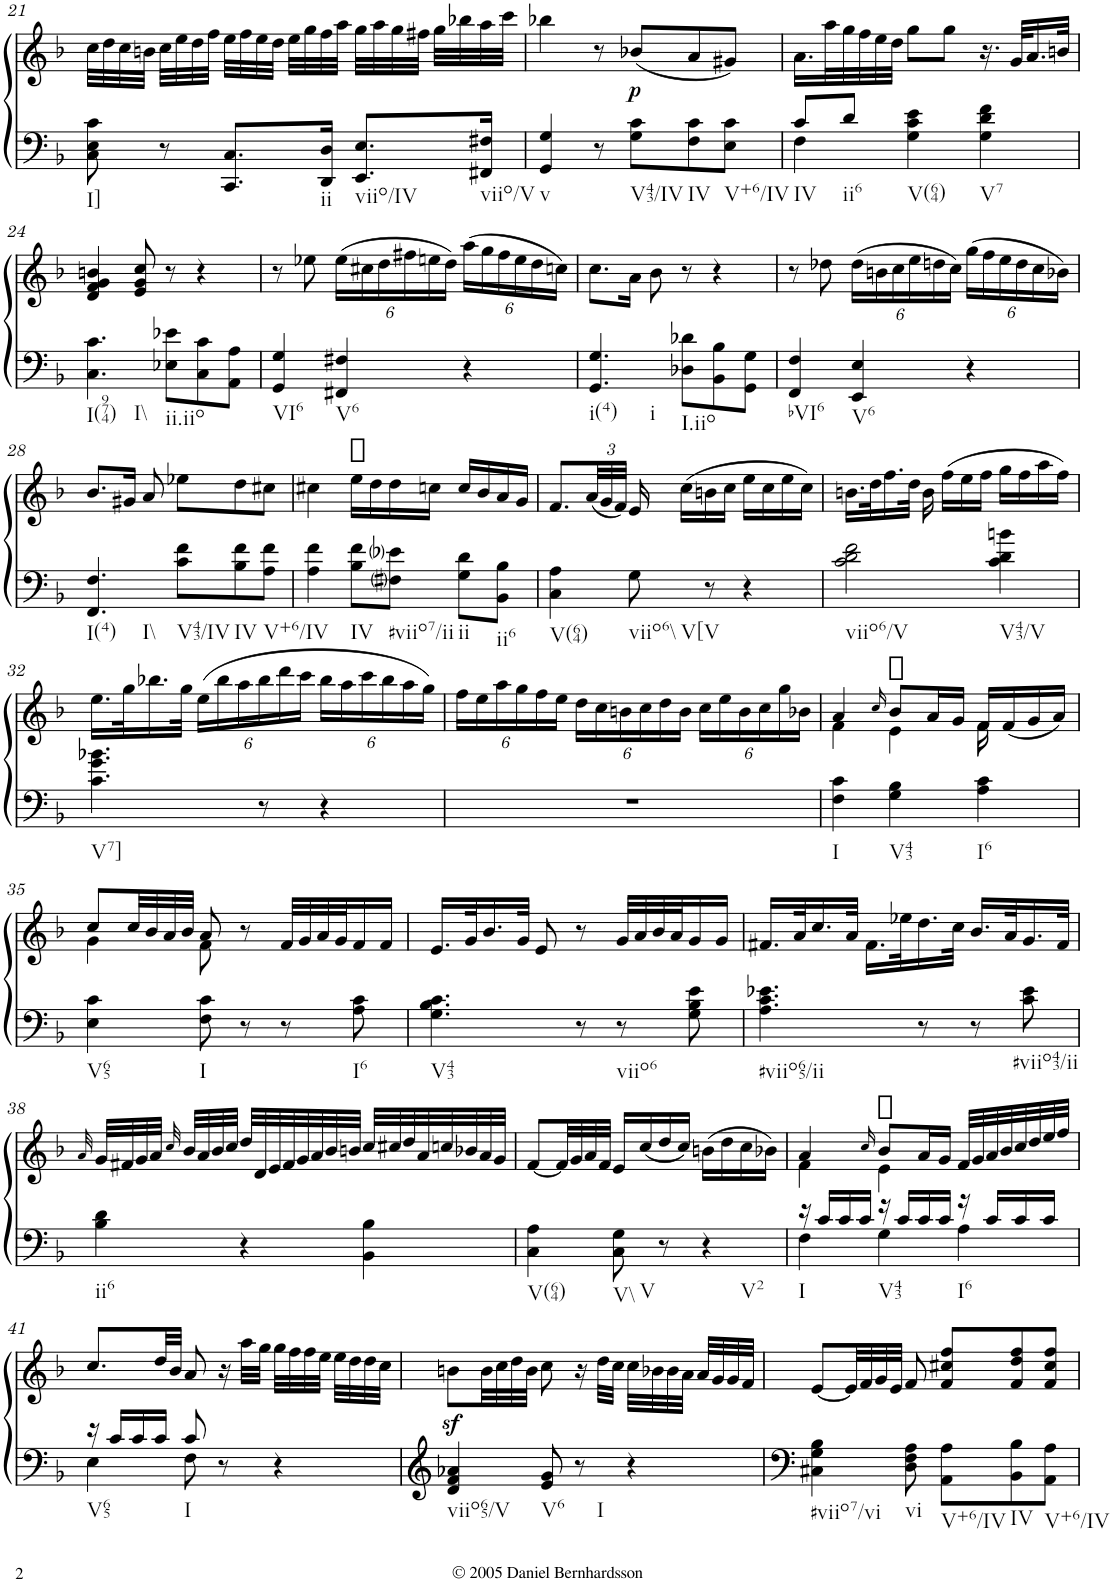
**kern	**kern	**dynam
*part1	*part1	*part1
*staff2	*staff1	*staff1/2
*I"Piano	*	*
*I'Pno.	*	*
!!LO:PB:g=z
*clefF4	*clefG2	*
*k[b-]	*k[b-]	*
*F:	*F:	*
*M3/4	*M3/4	*
=21	=21	=21
!LO:TX:b:t=I]	!	!
8C\ 8E\ 8c\	32cc\LLL	.
.	32dd\	.
.	32cc\	.
.	32bn\JJJ	.
8r	32cc\LLL	.
.	32ee\	.
.	32dd\	.
.	32ff\JJJ	.
8.CC/ 8.C/L	32ee\LLL	.
.	32ff\	.
.	32ee\	.
.	32dd\JJJ	.
.	32ee\LLL	.
.	32gg\	.
!LO:TX:b:t=ii	!	!
16DD/ 16D/Jk	32ff\	.
.	32aa\JJJ	.
!LO:TX:b:t=viio/IV	!	!
8.EE/ 8.E/L	32gg\LLL	.
.	32aa\	.
.	32gg\	.
.	32ff#X\JJJ	.
.	32gg\LLL	.
.	32bb-X\	.
!LO:TX:b:t=viio/V	!	!
16FF#X/ 16F#X/Jk	32aa\	.
.	32ccc\JJJ	.
=22	=22	=22
!LO:TX:b:t=v	!	!
4GG/ 4G/	4bb-X\	.
8r	8r	.
!LO:TX:b:t=V43/IV	!	!
!	!	!LO:DY:b
8G\ 8c\L	(8b-X/L	p
!LO:TX:b:t=IV	!	!
8F\ 8c\	8a/	.
!LO:TX:b:t=V+6/IV	!	!
8E\ 8c\J	8g#X/J)	.
=23	=23	=23
*^	*	*
!LO:TX:b:t=IV	!	!	!
8c/L	4F\	16.a\LL	.
.	.	32aa\L	.
!LO:TX:b:t=ii6	!	!	!
8d/J	.	32gg\	.
.	.	32ff\	.
.	.	32ee\	.
.	.	32dd\JJJ	.
!LO:TX:b:t=V(64)	!	!	!
4G\ 4c\ 4e\	4ryy	8gg\L	.
.	.	8gg\J	.
!LO:TX:b:t=V7	!	!	!
4G\ 4d\ 4f\	4ryy	16.r	.
.	.	32g/KLL	.
.	.	16.a/	.
.	.	32bn/JJk	.
*v	*v	*	*
!!LO:LB:g=z
=24	=24	=24
!LO:TX:b:t=I(974)	!	!
!LO:TX:b:t=I\\	!	!
4.C\ 4.c\	4d/ 4f/ 4g/ 4bn/	.
.	8e/ 8g/ 8cc/	.
!LO:TX:b:t=ii.iio	!	!
8E-X\ 8e-X\L	8r	.
8C\ 8c\	4r	.
8AA\ 8A\J	.	.
=25	=25	=25
!LO:TX:b:t=VI6	!	!
4GG/ 4G/	8r	.
.	8ee-X\	.
*	*Xbrackettup	*
!LO:TX:b:t=V6	!	!
4FF#X/ 4F#X/	(24ee-\LL	.
.	24cc#X\	.
.	24dd\	.
.	24ff#X\	.
.	24een\	.
.	24dd\JJ)	.
4r	(24aa\LL	.
.	24gg\	.
.	24ff#\	.
.	24ee\	.
.	24dd\	.
.	24ccn\JJ)	.
=26	=26	=26
!LO:TX:b:t=i(4)	!	!
!LO:TX:b:t=i	!	!
4.GG/ 4.G/	8.cc\L	.
.	16a\Jk	.
.	8b-\	.
!LO:TX:b:t=I.iio	!	!
8D-X\ 8d-X\L	8r	.
8BB-\ 8B-\	4r	.
8GG\ 8G\J	.	.
=27	=27	=27
!LO:TX:b:t=bVI6	!	!
4FF/ 4F/	8r	.
.	8dd-X\	.
!LO:TX:b:t=V6	!	!
4EE/ 4E/	(24dd-\LL	.
.	24bn\	.
.	24cc\	.
.	24ee\	.
.	24ddn\	.
.	24cc\JJ)	.
4r	(24gg\LL	.
.	24ff\	.
.	24ee\	.
.	24dd\	.
.	24cc\	.
.	24b-X\JJ)	.
!!LO:LB:g=z
=28	=28	=28
!LO:TX:b:t=I(4)	!	!
!LO:TX:b:t=I\\	!	!
4.FF/ 4.F/	8.b-/L	.
.	16g#X/Jk	.
.	8a/	.
!LO:TX:b:t=V43/IV	!	!
8c\ 8f\L	8ee-X\L	.
!LO:TX:b:t=IV	!	!
8B-\ 8f\	8dd\	.
!LO:TX:b:t=V+6/IV	!	!
8A\ 8f\J	8cc#X\J	.
=29	=29	=29
4A\ 4f\	4cc#X\	.
!LO:TX:b:t=IV	!	!
8B-\ 8f\L	16ee\LL	.
.	16dd\	.
!LO:TX:b:t=#viio7/ii	!	!
8F#i\ 8e-i\J	16dd\	.
.	16ccn\JJ	.
!LO:TX:b:t=ii	!	!
8G\ 8d\L	16cc/LL	.
.	16b-/	.
!LO:TX:b:t=ii6	!	!
8BB-\ 8B-\J	16a/	.
.	16g/JJ	.
=30	=30	=30
!LO:TX:b:t=V(64)	!	!
4C\ 4A\	8.f/L	.
.	(48a/LL	.
.	48g/	.
.	48f/JJJ)	.
!LO:TX:b:t=viio6\\	!	!
!LO:TX:b:t=V[V	!	!
8G\	16e/	.
.	(16cc\LL	.
8r	16bn\	.
.	16cc\JJ	.
4r	16ee\LL	.
.	16cc\	.
.	16ee\	.
.	16cc\JJ)	.
=31	=31	=31
!LO:TX:b:t=viio6/V	!	!
2c\ 2d\ 2f\	16.bn\LL	.
.	32dd\K	.
.	16.ff\	.
.	32dd\JJk	.
.	16b\	.
.	(16ff\LL	.
.	16ee\	.
.	16ff\JJ	.
!LO:TX:b:t=V43/V	!	!
4c\ 4d\ 4bn\	16gg\LL	.
.	16ff\	.
.	16aa\	.
.	16ff\JJ)	.
!!LO:LB:g=z
=32	=32	=32
!LO:TX:b:t=V7]	!	!
4.c\ 4.g\ 4.b-X\	16.ee\LL	.
.	32gg\K	.
.	16.bb-X\	.
.	32gg\JJk	.
.	(24ee\LL	.
.	24bb-\	.
.	24aa\	.
8r	24bb-\	.
.	24ddd\	.
.	24ccc\JJ	.
4r	24bb-\LL	.
.	24aa\	.
.	24ccc\	.
.	24bb-\	.
.	24aa\	.
.	24gg\JJ)	.
=33	=33	=33
2.r	24ff\LL	.
.	24ee\	.
.	24aa\	.
.	24gg\	.
.	24ff\	.
.	24ee\JJ	.
.	24dd\LL	.
.	24cc\	.
.	24bn\	.
.	24cc\	.
.	24dd\	.
.	24b\JJ	.
.	24cc\LL	.
.	24ee\	.
.	24b\	.
.	24cc\	.
.	24gg\	.
.	24b-X\JJ	.
=34	=34	=34
*	*^	*
!LO:TX:b:t=I	!	!	!
4F\ 4c\	4a/	4f\	.
.	16qcc/	.	.
!LO:TX:b:t=V43	!	!	!
4G\ 4B-\	8b-/L	4e\	.
.	16a/L	.	.
.	16g/JJ	.	.
!LO:TX:b:t=I6	!	!	!
4A\ 4c\	16f/LL	16f\	.
.	(16f/	16ryy	.
.	16g/	8ryy	.
.	16a/JJ)	.	.
!!LO:LB:g=z	!!
=35	=35	=35	=35
!LO:TX:b:t=V65	!	!	!
4E\ 4c\	8cc/L	4g\	.
.	32cc/LL	.	.
.	32b-/	.	.
.	32a/	.	.
.	32b-/JJJ	.	.
!LO:TX:b:t=I	!	!	!
8F\ 8c\	8a/	8f\	.
8r	8r	8ryy	.
8r	32f/LLL	4ryy	.
.	32g/	.	.
.	32a/	.	.
.	32g/J	.	.
!LO:TX:b:t=I6	!	!	!
8A\ 8c\	16f/	.	.
.	16f/JJ	.	.
*	*v	*v	*
=36	=36	=36
!LO:TX:b:t=V43	!	!
4.G\ 4.B-\ 4.c\	16.e/LL	.
.	32g/K	.
.	16.b-/	.
.	32g/JJk	.
.	8e/	.
8r	8r	.
!LO:TX:b:t=viio6	!	!
8r	32g/LLL	.
.	32a/	.
.	32b-/	.
.	32a/J	.
8G\ 8B-\ 8e\	16g/	.
.	16g/JJ	.
=37	=37	=37
!LO:TX:b:t=#viio65/ii	!	!
4.A\ 4.c\ 4.e-X\	16.f#X/LL	.
.	32a/K	.
.	16.cc/	.
.	32a/JJk	.
.	16.f#\LL	.
.	32ee-X\K	.
8r	16.dd\	.
.	32cc\JJk	.
8r	16.b-/LL	.
.	32a/K	.
!LO:TX:b:t=#viio43/ii	!	!
8c\ 8e-\	16.g/	.
.	32f#/JJk	.
!!LO:LB:g=z
=38	=38	=38
.	32qa/	.
!LO:TX:b:t=ii6	!	!
4B-\ 4d\	32g/LLL	.
.	32f#X/	.
.	32g/	.
.	32a/JJJ	.
.	32qcc/	.
.	32b-/LLL	.
.	32a/	.
.	32b-/	.
.	32cc/JJJ	.
4r	32dd/LLL	.
.	32d/	.
.	32e/	.
.	32f#/	.
.	32g/	.
.	32a/	.
.	32b-/	.
.	32bn/JJJ	.
4BB-\ 4B-\	32cc/LLL	.
.	32cc#X/	.
.	32dd/	.
.	32a/	.
.	32ccn/	.
.	32b-X/	.
.	32a/	.
.	32g/JJJ	.
=39	=39	=39
!LO:TX:b:t=V(64)	!	!
4C\ 4A\	[<8f/L	.
.	32f/LL]	.
.	32g/	.
.	32a/	.
.	32f/JJJ	.
!LO:TX:b:t=V\\	!	!
!LO:TX:b:t=V	!	!
8C\ 8G\	16e/LL	.
.	(16cc/	.
8r	16dd/	.
.	16cc/JJ)	.
!LO:TX:b:t=V2	!	!
4r	(16bn\LL	.
.	16dd\	.
.	16cc\	.
.	16b-X\JJ)	.
=40	=40	=40
*^	*^	*
!LO:TX:b:t=I	!	!	!	!
16r	4F\	4a/	4f\	.
16c/LL	.	.	.	.
16c/	.	.	.	.
16c/JJ	.	.	.	.
.	.	16qcc/	.	.
!LO:TX:b:t=V43	!	!	!	!
16r	4G\	8b-/L	4e\	.
16c/LL	.	.	.	.
16c/	.	16a/L	.	.
16c/JJ	.	16g/JJ	.	.
!LO:TX:b:t=I6	!	!	!	!
16r	4A\	32f/LLL	4ryy	.
.	.	32g/	.	.
16c/LL	.	32a/	.	.
.	.	32b-/	.	.
16c/	.	32cc/	.	.
.	.	32dd/	.	.
16c/JJ	.	32ee/	.	.
.	.	32ff/JJJ	.	.
*	*	*v	*v	*
!!LO:LB:g=z
=41	=41	=41	=41
!LO:TX:b:t=V65	!	!	!
16r	4E\	8.cc/L	.
16c/LL	.	.	.
16c/	.	.	.
16c/JJ	.	32dd/LL	.
.	.	32b-/JJJ	.
!LO:TX:b:t=I	!	!	!
8c/	8F\	8a/	.
8r	8ryy	16r	.
.	.	32aa\LLL	.
.	.	32gg\JJJ	.
4r	4ryy	32gg\LLL	.
.	.	32ff\	.
.	.	32ff\	.
.	.	32ee\JJJ	.
.	.	32ee\LLL	.
.	.	32dd\	.
.	.	32dd\	.
.	.	32cc\JJJ	.
*v	*v	*	*
=42	=42	=42
!LO:TX:b:t=viio65/V	!	!
4d/ 4f/ 4a-X/	8bnz<\L	.
.	32b\LL	.
.	32cc\	.
.	32dd\	.
.	32b\JJJ	.
!LO:TX:b:t=V6	!	!
8e/ 8g/	8cc\	.
!LO:TX:b:t=I	!	!
8r	16r	.
.	32dd\LLL	.
.	32cc\JJJ	.
4r	32cc\LLL	.
.	32b-X\	.
.	32b-\	.
.	32a\JJJ	.
.	32a/LLL	.
.	32g/	.
.	32g/	.
.	32f/JJJ	.
=43	=43	=43
!LO:TX:b:t=#viio7/vi	!	!
4C#X\ 4G\ 4B-\	[<8e/L	.
.	32e/LL]	.
.	32f/	.
.	32g/	.
.	32e/JJJ	.
!LO:TX:b:t=vi	!	!
8D\ 8F\ 8A\	8f/	.
!LO:TX:b:t=V+6/IV	!	!
8AA\ 8A\L	8f/ 8cc#X/ 8ff/L	.
!LO:TX:b:t=IV	!	!
8BB-\ 8B-\	8f/ 8dd/ 8ff/	.
!LO:TX:b:t=V+6/IV	!	!
8AA\ 8A\J	8f/ 8cc#/ 8ff/J	.
=	=	=
*-	*-	*-
